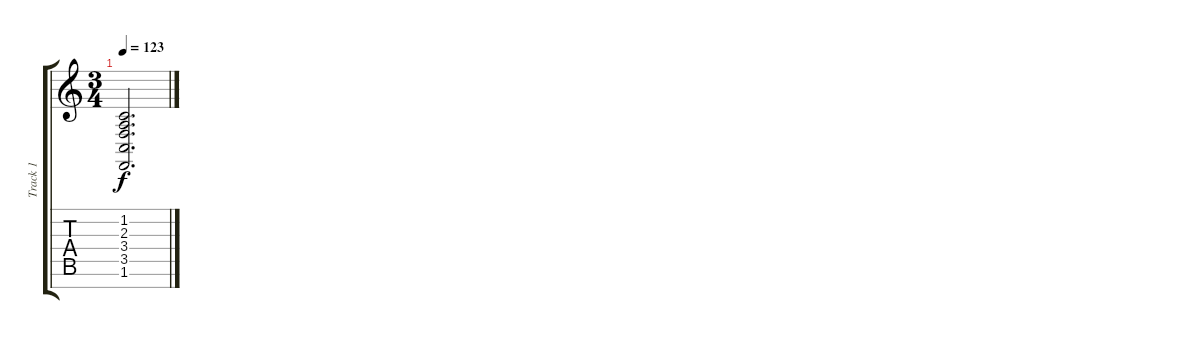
\track ("Track 1" "Track 1") {instrument stringensemble1}
\staff {score tabs}
\tuning (E4 B3 G3 D3 A2 E2 B1) {hide}
\ts (3 4)
\tempo 123
\clef g2
\ks c
(1.2 2.3 3.4 3.5 1.6).2{d dy f}
